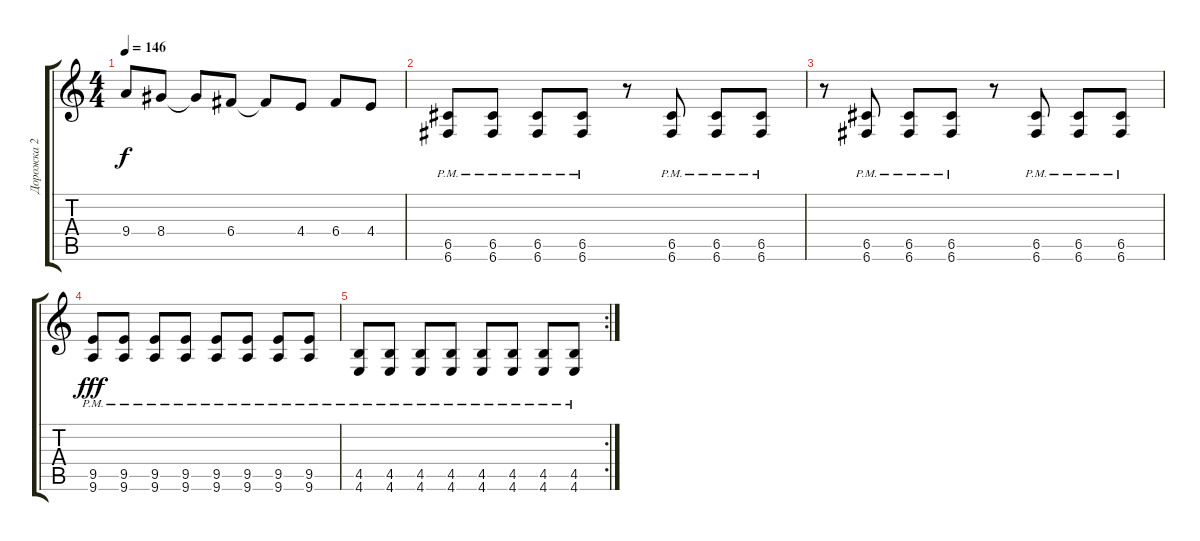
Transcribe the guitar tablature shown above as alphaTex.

\track ("Дорожка 2" "Дорожка 2") {instrument distortionguitar}
\staff {score tabs}
\tuning (D4 A3 F3 C3 G2 C2) {hide}
\ts (4 4)
\tempo 146
\clef g2
\ks c
9.4.8{dy f} 8.4.8 8.4{t}.8 6.4.8 6.4{t}.8 4.4.8 6.4.8 4.4.8 |
(6.5{pm} 6.6{pm}).8 (6.5{pm} 6.6{pm}).8 (6.5{pm} 6.6{pm}).8 (6.5{pm} 6.6{pm}).8 r.8 (6.5{pm} 6.6{pm}).8 (6.5{pm} 6.6{pm}).8 (6.5{pm} 6.6{pm}).8 |
r.8 (6.5{pm} 6.6{pm}).8 (6.5{pm} 6.6{pm}).8 (6.5{pm} 6.6{pm}).8 r.8 (6.5{pm} 6.6{pm}).8 (6.5{pm} 6.6{pm}).8 (6.5{pm} 6.6{pm}).8 |
(9.5{pm} 9.6{pm}).8{dy fff} (9.5{pm} 9.6{pm}).8 (9.5{pm} 9.6{pm}).8 (9.5{pm} 9.6{pm}).8 (9.5{pm} 9.6{pm}).8 (9.5{pm} 9.6{pm}).8 (9.5{pm} 9.6{pm}).8 (9.5{pm} 9.6{pm}).8 |
\rc 2
(4.5{pm} 4.6{pm}).8 (4.5{pm} 4.6{pm}).8 (4.5{pm} 4.6{pm}).8 (4.5{pm} 4.6{pm}).8 (4.5{pm} 4.6{pm}).8 (4.5{pm} 4.6{pm}).8 (4.5{pm} 4.6{pm}).8 (4.5{pm} 4.6{pm}).8
